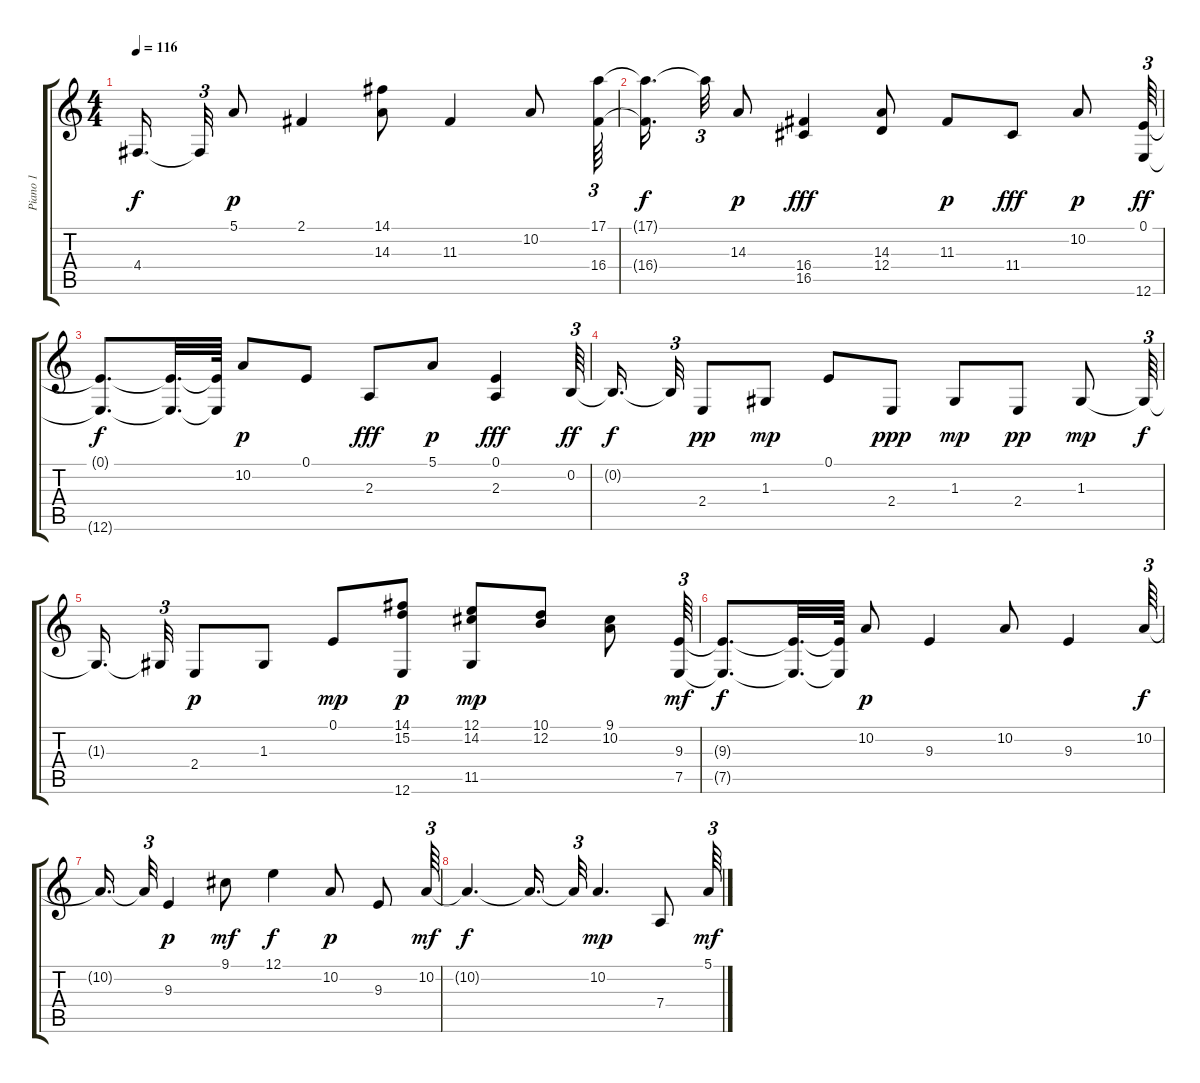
\track ("Piano 1 " "Piano 1 ") {instrument acousticgrandpiano}
\staff {score tabs}
\tuning (E4 B3 G3 D3 A2 E2) {hide}
\ts (4 4)
\tempo 116
\clef g2
\ks c
4.4{t}.16{d dy f} 4.4{t}.32{tu (3 2)} 5.1.8{dy p} 2.1.4 (14.1 14.3).8 11.3.4 10.2.8 (17.1 16.4).64{tu (3 2)} |
(17.1{t} 16.4{t}).16{d dy f} 17.1{t}.32{tu (3 2)} 14.3.8{dy p} (16.4 16.5).4{dy fff} (14.3 12.4).8 11.3.8{dy p} 11.4.8{dy fff} 10.2.8{dy p} (0.1 12.6).64{tu (3 2) dy ff} |
(0.1{t} 12.6{t}).8{d dy f} (0.1{t} 12.6{t}).32{d} (0.1{t} 12.6{t}).64 10.2.8{dy p} 0.1.8 2.3.8{dy fff} 5.1.8{dy p} (0.1 2.3).4{dy fff} 0.2.64{tu (3 2) dy ff} |
0.2{t}.16{d dy f} 0.2{t}.32{tu (3 2)} 2.4.8{dy pp} 1.3.8{dy mp} 0.1.8 2.4.8{dy ppp} 1.3.8{dy mp} 2.4.8{dy pp} 1.3.8{dy mp} 1.3{t}.64{tu (3 2) dy f} |
1.3{t}.16{d} 1.3{t}.32{tu (3 2)} 2.4.8{dy p} 1.3.8 0.1.8{dy mp} (14.1 15.2 12.6).8{dy p} (12.1 14.2 11.5).8{dy mp} (10.1 12.2).8 (9.1 10.2).8 (9.3 7.5).64{tu (3 2) dy mf} |
(9.3{t} 7.5{t}).8{d dy f} (9.3{t} 7.5{t}).32{d} (9.3{t} 7.5{t}).64 10.2.8{dy p} 9.3.4 10.2.8 9.3.4 10.2.64{tu (3 2) dy f} |
10.2{t}.16{d} 10.2{t}.32{tu (3 2)} 9.3.4{dy p} 9.1.8{dy mf} 12.1.4{dy f} 10.2.8{dy p} 9.3.8 10.2.64{tu (3 2) dy mf} |
10.2{t}.4{d dy f} 10.2{t}.16{d} 10.2{t}.32{tu (3 2)} 10.2.4{d dy mp} 7.4.8 5.1.64{tu (3 2) dy mf}
